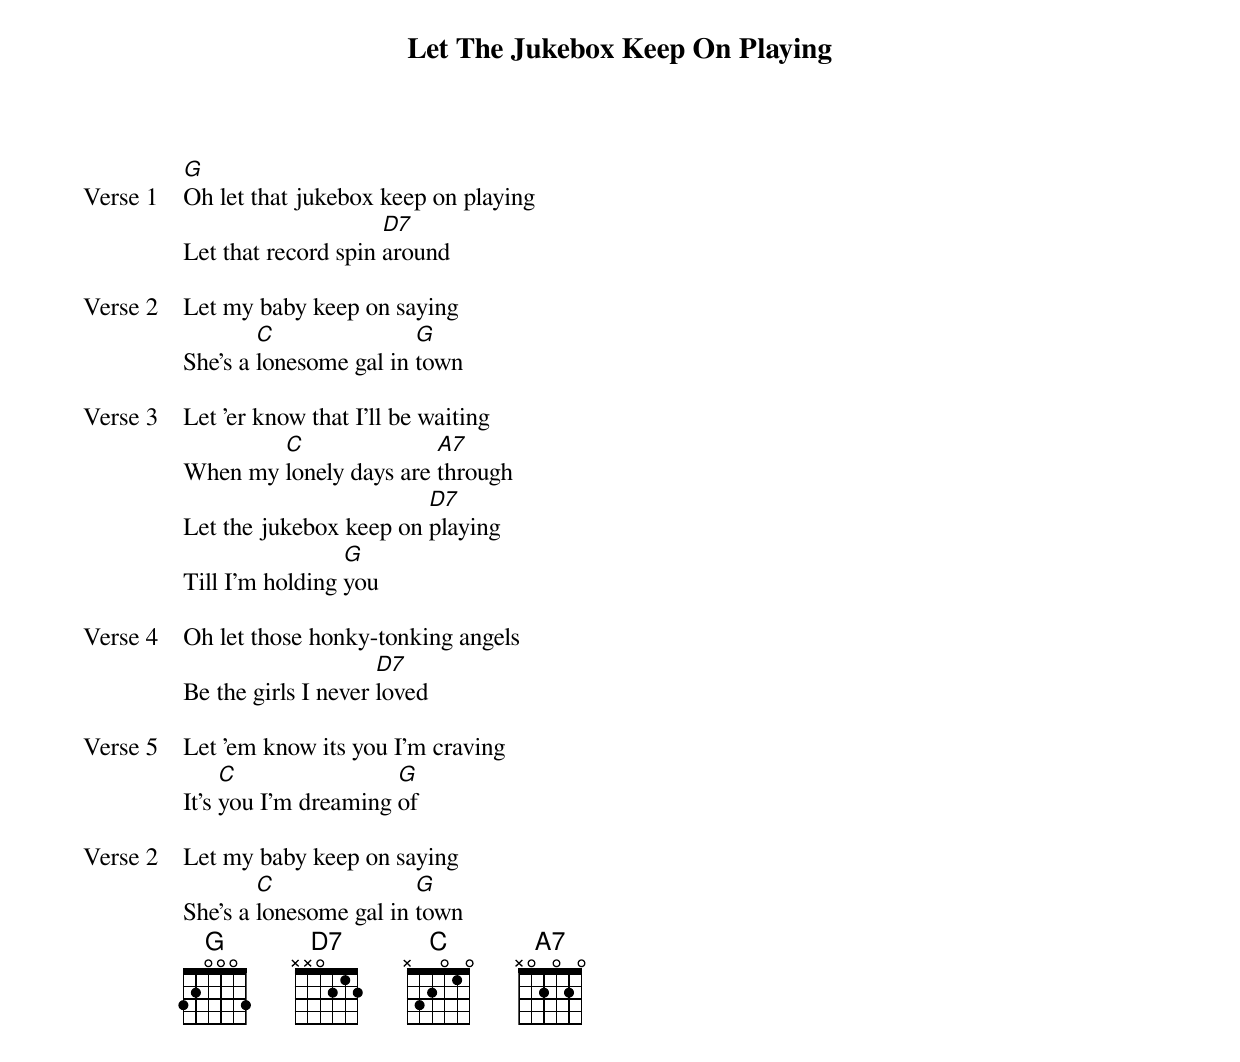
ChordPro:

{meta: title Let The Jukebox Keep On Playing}
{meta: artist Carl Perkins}
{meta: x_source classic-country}
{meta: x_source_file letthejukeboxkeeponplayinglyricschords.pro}
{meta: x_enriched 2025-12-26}

{start_of_verse: Verse 1}
[G]Oh let that jukebox keep on playing
Let that record spin [D7]around
{end_of_verse}

{start_of_verse: Verse 2}
Let my baby keep on saying
She's a [C]lonesome gal in [G]town
{end_of_verse}

{start_of_verse: Verse 3}
Let 'er know that I'll be waiting
When my [C]lonely days are [A7]through
Let the jukebox keep on [D7]playing
Till I'm holding [G]you
{end_of_verse}

{start_of_verse: Verse 4}
Oh let those honky-tonking angels
Be the girls I never [D7]loved
{end_of_verse}

{start_of_verse: Verse 5}
Let 'em know its you I'm craving
It's [C]you I'm dreaming [G]of
{end_of_verse}

{start_of_verse: Verse 2}
Let my baby keep on saying
She's a [C]lonesome gal in [G]town
{end_of_verse}
